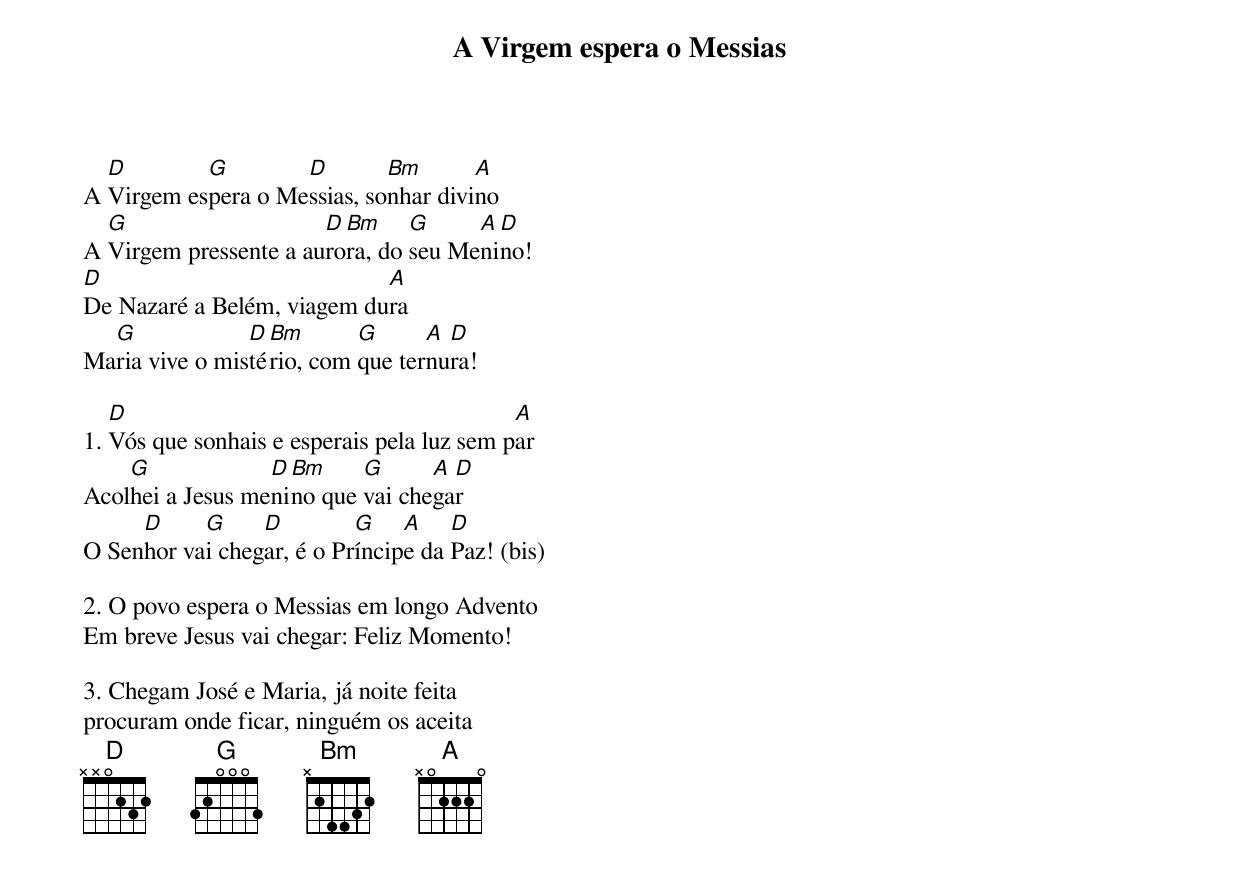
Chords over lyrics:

A Virgem espera o Messias

  D        G        D        Bm       A
A Virgem espera o Messias, sonhar divino
  G                    D Bm     G     A D
A Virgem pressente a aurora, do seu Menino!
D                           A
De Nazaré a Belém, viagem dura
  G             D Bm       G      A D
Maria vive o mistério, com que ternura!

   D                                        A
1. Vós que sonhais e esperais pela luz sem par
    G             D Bm     G      A D
Acolhei a Jesus menino que vai chegar
     D     G     D         G    A    D
O Senhor vai chegar, é o Príncipe da Paz! (bis)

2. O povo espera o Messias em longo Advento
Em breve Jesus vai chegar: Feliz Momento!

3. Chegam José e Maria, já noite feita
procuram onde ficar, ninguém os aceita
